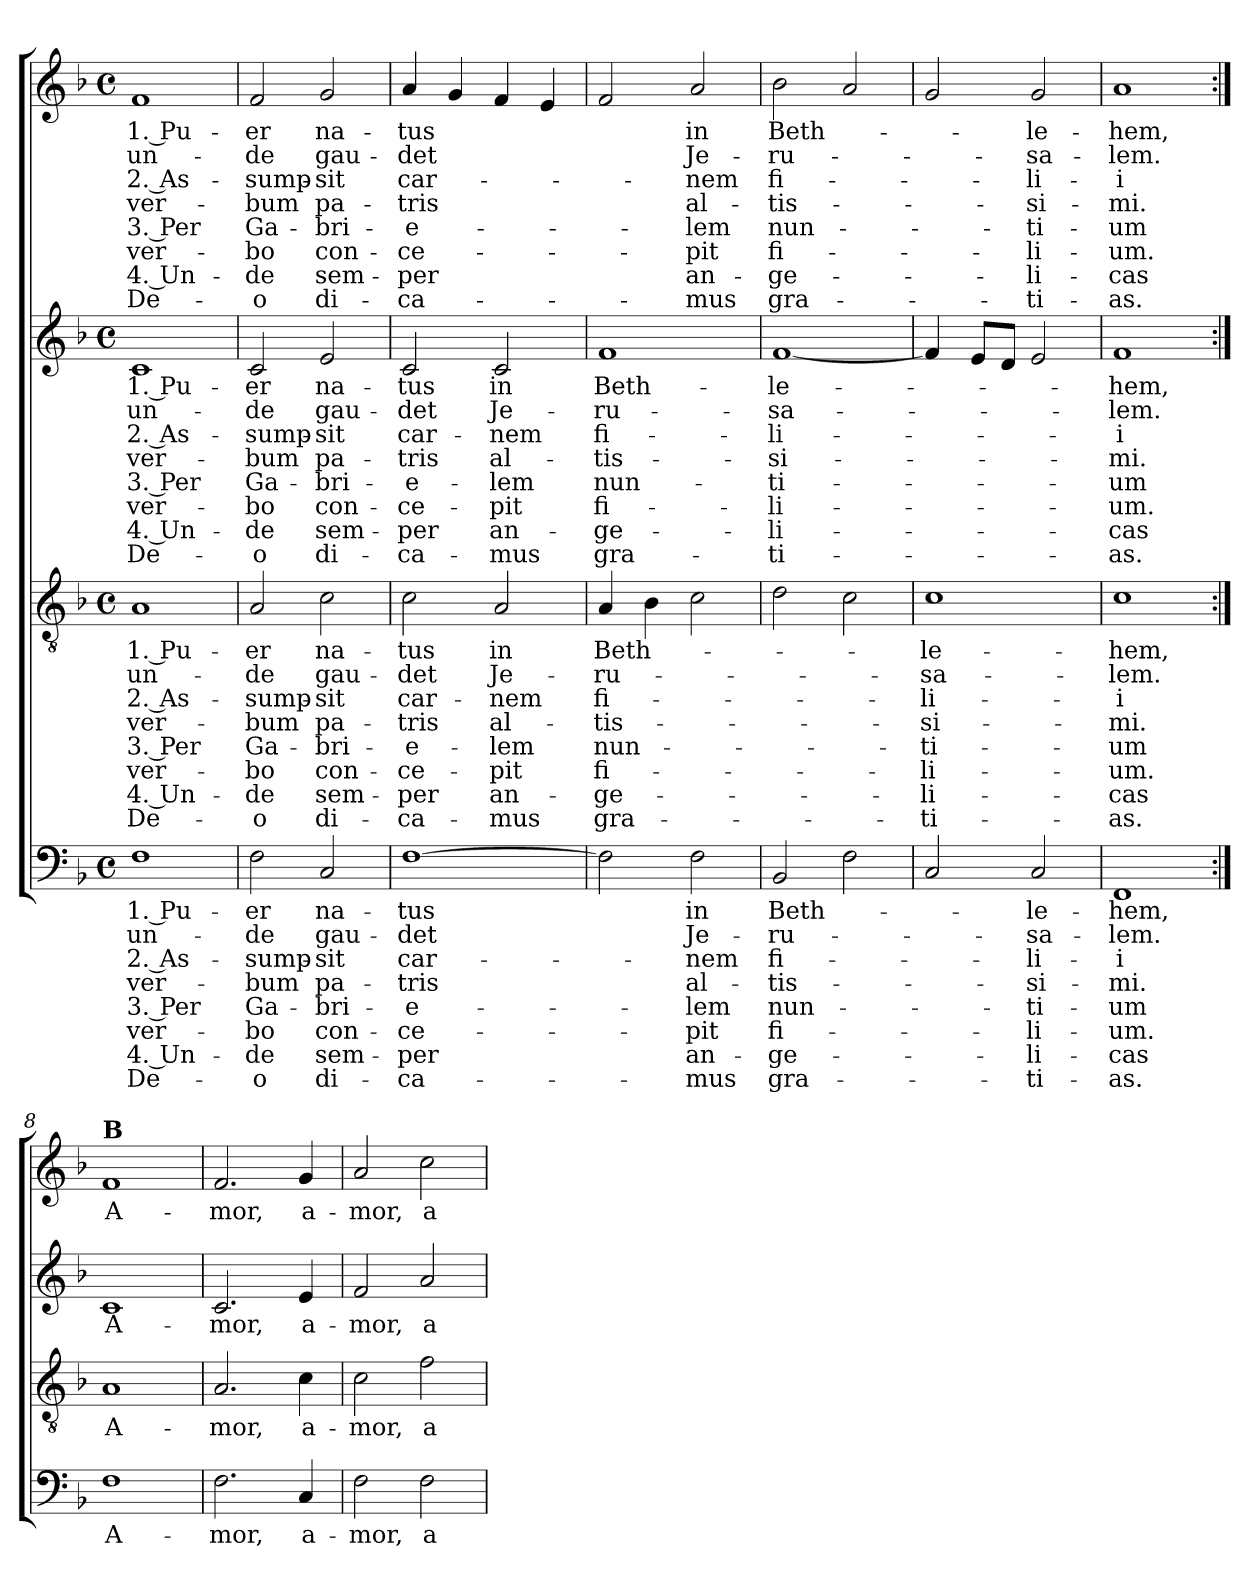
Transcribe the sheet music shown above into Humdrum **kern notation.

**kern	**text	**text	**text	**text	**text	**text	**text	**text	**kern	**text	**text	**text	**text	**text	**text	**text	**text	**kern	**text	**text	**text	**text	**text	**text	**text	**text	**kern	**text	**text	**text	**text	**text	**text	**text	**text
*part4	*part4	*part4	*part4	*part4	*part4	*part4	*part4	*part4	*part3	*part3	*part3	*part3	*part3	*part3	*part3	*part3	*part3	*part2	*part2	*part2	*part2	*part2	*part2	*part2	*part2	*part2	*part1	*part1	*part1	*part1	*part1	*part1	*part1	*part1	*part1
*staff4	*staff4	*staff4	*staff4	*staff4	*staff4	*staff4	*staff4	*staff4	*staff3	*staff3	*staff3	*staff3	*staff3	*staff3	*staff3	*staff3	*staff3	*staff2	*staff2	*staff2	*staff2	*staff2	*staff2	*staff2	*staff2	*staff2	*staff1	*staff1	*staff1	*staff1	*staff1	*staff1	*staff1	*staff1	*staff1
*clefF4	*	*	*	*	*	*	*	*	*clefGv2	*	*	*	*	*	*	*	*	*clefG2	*	*	*	*	*	*	*	*	*clefG2	*	*	*	*	*	*	*	*
*k[b-]	*	*	*	*	*	*	*	*	*k[b-]	*	*	*	*	*	*	*	*	*k[b-]	*	*	*	*	*	*	*	*	*k[b-]	*	*	*	*	*	*	*	*
*F:	*	*	*	*	*	*	*	*	*F:	*	*	*	*	*	*	*	*	*F:	*	*	*	*	*	*	*	*	*F:	*	*	*	*	*	*	*	*
*M4/4	*	*	*	*	*	*	*	*	*M4/4	*	*	*	*	*	*	*	*	*M4/4	*	*	*	*	*	*	*	*	*M4/4	*	*	*	*	*	*	*	*
*met(c)	*	*	*	*	*	*	*	*	*met(c)	*	*	*	*	*	*	*	*	*met(c)	*	*	*	*	*	*	*	*	*met(c)	*	*	*	*	*	*	*	*
=1	=1	=1	=1	=1	=1	=1	=1	=1	=1	=1	=1	=1	=1	=1	=1	=1	=1	=1	=1	=1	=1	=1	=1	=1	=1	=1	=1	=1	=1	=1	=1	=1	=1	=1	=1
!	!LO:LY:b	!LO:LY:b	!LO:LY:b	!LO:LY:b	!LO:LY:b	!LO:LY:b	!LO:LY:b	!LO:LY:b	!	!LO:LY:b	!LO:LY:b	!LO:LY:b	!LO:LY:b	!LO:LY:b	!LO:LY:b	!LO:LY:b	!LO:LY:b	!	!LO:LY:b	!LO:LY:b	!LO:LY:b	!LO:LY:b	!LO:LY:b	!LO:LY:b	!LO:LY:b	!LO:LY:b	!	!LO:LY:b	!LO:LY:b	!LO:LY:b	!LO:LY:b	!LO:LY:b	!LO:LY:b	!LO:LY:b	!LO:LY:b
1F	1. Pu-	un-	2. As-	ver-	3. Per	ver-	4. Un-	De-	1A	1. Pu-	un-	2. As-	ver-	3. Per	ver-	4. Un-	De-	1c	1. Pu-	un-	2. As-	ver-	3. Per	ver-	4. Un-	De-	1f	1. Pu-	un-	2. As-	ver-	3. Per	ver-	4. Un-	De-
=2	=2	=2	=2	=2	=2	=2	=2	=2	=2	=2	=2	=2	=2	=2	=2	=2	=2	=2	=2	=2	=2	=2	=2	=2	=2	=2	=2	=2	=2	=2	=2	=2	=2	=2	=2
!	!LO:LY:b	!LO:LY:b	!LO:LY:b	!LO:LY:b	!LO:LY:b	!LO:LY:b	!LO:LY:b	!LO:LY:b	!	!LO:LY:b	!LO:LY:b	!LO:LY:b	!LO:LY:b	!LO:LY:b	!LO:LY:b	!LO:LY:b	!LO:LY:b	!	!LO:LY:b	!LO:LY:b	!LO:LY:b	!LO:LY:b	!LO:LY:b	!LO:LY:b	!LO:LY:b	!LO:LY:b	!	!LO:LY:b	!LO:LY:b	!LO:LY:b	!LO:LY:b	!LO:LY:b	!LO:LY:b	!LO:LY:b	!LO:LY:b
2F\	-er	-de	-sump-	-bum	Ga-	-bo	-de	-o	2A/	-er	-de	-sump-	-bum	Ga-	-bo	-de	-o	2c/	-er	-de	-sump-	-bum	Ga-	-bo	-de	-o	2f/	-er	-de	-sump-	-bum	Ga-	-bo	-de	-o
!	!LO:LY:b	!LO:LY:b	!LO:LY:b	!LO:LY:b	!LO:LY:b	!LO:LY:b	!LO:LY:b	!LO:LY:b	!	!LO:LY:b	!LO:LY:b	!LO:LY:b	!LO:LY:b	!LO:LY:b	!LO:LY:b	!LO:LY:b	!LO:LY:b	!	!LO:LY:b	!LO:LY:b	!LO:LY:b	!LO:LY:b	!LO:LY:b	!LO:LY:b	!LO:LY:b	!LO:LY:b	!	!LO:LY:b	!LO:LY:b	!LO:LY:b	!LO:LY:b	!LO:LY:b	!LO:LY:b	!LO:LY:b	!LO:LY:b
2C/	na-	gau-	-sit	pa-	-bri-	con-	sem-	di-	2c\	na-	gau-	-sit	pa-	-bri-	con-	sem-	di-	2e/	na-	gau-	-sit	pa-	-bri-	con-	sem-	di-	2g/	na-	gau-	-sit	pa-	-bri-	con-	sem-	di-
=3	=3	=3	=3	=3	=3	=3	=3	=3	=3	=3	=3	=3	=3	=3	=3	=3	=3	=3	=3	=3	=3	=3	=3	=3	=3	=3	=3	=3	=3	=3	=3	=3	=3	=3	=3
!	!LO:LY:b	!LO:LY:b	!LO:LY:b	!LO:LY:b	!LO:LY:b	!LO:LY:b	!LO:LY:b	!LO:LY:b	!	!LO:LY:b	!LO:LY:b	!LO:LY:b	!LO:LY:b	!LO:LY:b	!LO:LY:b	!LO:LY:b	!LO:LY:b	!	!LO:LY:b	!LO:LY:b	!LO:LY:b	!LO:LY:b	!LO:LY:b	!LO:LY:b	!LO:LY:b	!LO:LY:b	!	!LO:LY:b	!LO:LY:b	!LO:LY:b	!LO:LY:b	!LO:LY:b	!LO:LY:b	!LO:LY:b	!LO:LY:b
[1F	-tus	-det	car-	-tris	-e-	-ce-	-per	-ca-	2c\	-tus	-det	car-	-tris	-e-	-ce-	-per	-ca-	2c/	-tus	-det	car-	-tris	-e-	-ce-	-per	-ca-	4a/	-tus	-det	car-	-tris	-e-	-ce-	-per	-ca-
.	.	.	.	.	.	.	.	.	.	.	.	.	.	.	.	.	.	.	.	.	.	.	.	.	.	.	4g/	.	.	.	.	.	.	.	.
!	!	!	!	!	!	!	!	!	!	!LO:LY:b	!LO:LY:b	!LO:LY:b	!LO:LY:b	!LO:LY:b	!LO:LY:b	!LO:LY:b	!LO:LY:b	!	!LO:LY:b	!LO:LY:b	!LO:LY:b	!LO:LY:b	!LO:LY:b	!LO:LY:b	!LO:LY:b	!LO:LY:b	!	!	!	!	!	!	!	!	!
.	.	.	.	.	.	.	.	.	2A/	in	Je-	-nem	al-	-lem	-pit	an-	-mus	2c/	in	Je-	-nem	al-	-lem	-pit	an-	-mus	4f/	.	.	.	.	.	.	.	.
.	.	.	.	.	.	.	.	.	.	.	.	.	.	.	.	.	.	.	.	.	.	.	.	.	.	.	4e/	.	.	.	.	.	.	.	.
=4	=4	=4	=4	=4	=4	=4	=4	=4	=4	=4	=4	=4	=4	=4	=4	=4	=4	=4	=4	=4	=4	=4	=4	=4	=4	=4	=4	=4	=4	=4	=4	=4	=4	=4	=4
!	!	!	!	!	!	!	!	!	!	!LO:LY:b	!LO:LY:b	!LO:LY:b	!LO:LY:b	!LO:LY:b	!LO:LY:b	!LO:LY:b	!LO:LY:b	!	!LO:LY:b	!LO:LY:b	!LO:LY:b	!LO:LY:b	!LO:LY:b	!LO:LY:b	!LO:LY:b	!LO:LY:b	!	!	!	!	!	!	!	!	!
2F\]	.	.	.	.	.	.	.	.	4A/	Beth-	-ru-	fi-	-tis-	nun-	fi-	-ge-	gra-	1f	Beth-	-ru-	fi-	-tis-	nun-	fi-	-ge-	gra-	2f/	.	.	.	.	.	.	.	.
.	.	.	.	.	.	.	.	.	4B-\	.	.	.	.	.	.	.	.	.	.	.	.	.	.	.	.	.	.	.	.	.	.	.	.	.	.
!	!LO:LY:b	!LO:LY:b	!LO:LY:b	!LO:LY:b	!LO:LY:b	!LO:LY:b	!LO:LY:b	!LO:LY:b	!	!	!	!	!	!	!	!	!	!	!	!	!	!	!	!	!	!	!	!LO:LY:b	!LO:LY:b	!LO:LY:b	!LO:LY:b	!LO:LY:b	!LO:LY:b	!LO:LY:b	!LO:LY:b
2F\	in	Je-	-nem	al-	-lem	-pit	an-	-mus	2c\	.	.	.	.	.	.	.	.	.	.	.	.	.	.	.	.	.	2a/	in	Je-	-nem	al-	-lem	-pit	an-	-mus
=5	=5	=5	=5	=5	=5	=5	=5	=5	=5	=5	=5	=5	=5	=5	=5	=5	=5	=5	=5	=5	=5	=5	=5	=5	=5	=5	=5	=5	=5	=5	=5	=5	=5	=5	=5
!	!LO:LY:b	!LO:LY:b	!LO:LY:b	!LO:LY:b	!LO:LY:b	!LO:LY:b	!LO:LY:b	!LO:LY:b	!	!	!	!	!	!	!	!	!	!	!LO:LY:b	!LO:LY:b	!LO:LY:b	!LO:LY:b	!LO:LY:b	!LO:LY:b	!LO:LY:b	!LO:LY:b	!	!LO:LY:b	!LO:LY:b	!LO:LY:b	!LO:LY:b	!LO:LY:b	!LO:LY:b	!LO:LY:b	!LO:LY:b
2BB-/	Beth-	-ru-	fi-	-tis-	nun-	fi-	-ge-	gra-	2d\	.	.	.	.	.	.	.	.	[1f	-le-	-sa-	-li-	-si-	-ti-	-li-	-li-	-ti-	2b-\	Beth-	-ru-	fi-	-tis-	nun-	fi-	-ge-	gra-
2F\	.	.	.	.	.	.	.	.	2c\	.	.	.	.	.	.	.	.	.	.	.	.	.	.	.	.	.	2a/	.	.	.	.	.	.	.	.
=6	=6	=6	=6	=6	=6	=6	=6	=6	=6	=6	=6	=6	=6	=6	=6	=6	=6	=6	=6	=6	=6	=6	=6	=6	=6	=6	=6	=6	=6	=6	=6	=6	=6	=6	=6
!	!	!	!	!	!	!	!	!	!	!LO:LY:b	!LO:LY:b	!LO:LY:b	!LO:LY:b	!LO:LY:b	!LO:LY:b	!LO:LY:b	!LO:LY:b	!	!	!	!	!	!	!	!	!	!	!	!	!	!	!	!	!	!
2C/	.	.	.	.	.	.	.	.	1c	-le-	-sa-	-li-	-si-	-ti-	-li-	-li-	-ti-	4f/]	.	.	.	.	.	.	.	.	2g/	.	.	.	.	.	.	.	.
.	.	.	.	.	.	.	.	.	.	.	.	.	.	.	.	.	.	8e/L	.	.	.	.	.	.	.	.	.	.	.	.	.	.	.	.	.
.	.	.	.	.	.	.	.	.	.	.	.	.	.	.	.	.	.	8d/J	.	.	.	.	.	.	.	.	.	.	.	.	.	.	.	.	.
!	!LO:LY:b	!LO:LY:b	!LO:LY:b	!LO:LY:b	!LO:LY:b	!LO:LY:b	!LO:LY:b	!LO:LY:b	!	!	!	!	!	!	!	!	!	!	!	!	!	!	!	!	!	!	!	!LO:LY:b	!LO:LY:b	!LO:LY:b	!LO:LY:b	!LO:LY:b	!LO:LY:b	!LO:LY:b	!LO:LY:b
2C/	-le-	-sa-	-li-	-si-	-ti-	-li-	-li-	-ti-	.	.	.	.	.	.	.	.	.	2e/	.	.	.	.	.	.	.	.	2g/	-le-	-sa-	-li-	-si-	-ti-	-li-	-li-	-ti-
=7	=7	=7	=7	=7	=7	=7	=7	=7	=7	=7	=7	=7	=7	=7	=7	=7	=7	=7	=7	=7	=7	=7	=7	=7	=7	=7	=7	=7	=7	=7	=7	=7	=7	=7	=7
!	!LO:LY:b	!LO:LY:b	!LO:LY:b	!LO:LY:b	!LO:LY:b	!LO:LY:b	!LO:LY:b	!LO:LY:b	!	!LO:LY:b	!LO:LY:b	!LO:LY:b	!LO:LY:b	!LO:LY:b	!LO:LY:b	!LO:LY:b	!LO:LY:b	!	!LO:LY:b	!LO:LY:b	!LO:LY:b	!LO:LY:b	!LO:LY:b	!LO:LY:b	!LO:LY:b	!LO:LY:b	!	!LO:LY:b	!LO:LY:b	!LO:LY:b	!LO:LY:b	!LO:LY:b	!LO:LY:b	!LO:LY:b	!LO:LY:b
1FF	-hem,	-lem.	-i	-mi.	-um	-um.	-cas	-as.	1c	-hem,	-lem.	-i	-mi.	-um	-um.	-cas	-as.	1f	-hem,	-lem.	-i	-mi.	-um	-um.	-cas	-as.	1a	-hem,	-lem.	-i	-mi.	-um	-um.	-cas	-as.
!!LO:LB:g=z
=8:|!	=8:|!	=8:|!	=8:|!	=8:|!	=8:|!	=8:|!	=8:|!	=8:|!	=8:|!	=8:|!	=8:|!	=8:|!	=8:|!	=8:|!	=8:|!	=8:|!	=8:|!	=8:|!	=8:|!	=8:|!	=8:|!	=8:|!	=8:|!	=8:|!	=8:|!	=8:|!	=8:|!	=8:|!	=8:|!	=8:|!	=8:|!	=8:|!	=8:|!	=8:|!	=8:|!
!	!	!	!	!	!	!	!	!	!	!	!	!	!	!	!	!	!	!	!	!	!	!	!	!	!	!	!LO:TX:a:B:t=B	!	!	!	!	!	!	!	!
!	!LO:LY:b	!	!	!	!	!	!	!	!	!LO:LY:b	!	!	!	!	!	!	!	!	!LO:LY:b	!	!	!	!	!	!	!	!	!LO:LY:b	!	!	!	!	!	!	!
1F	A-	.	.	.	.	.	.	.	1A	A-	.	.	.	.	.	.	.	1c	A-	.	.	.	.	.	.	.	1f	A-	.	.	.	.	.	.	.
=9	=9	=9	=9	=9	=9	=9	=9	=9	=9	=9	=9	=9	=9	=9	=9	=9	=9	=9	=9	=9	=9	=9	=9	=9	=9	=9	=9	=9	=9	=9	=9	=9	=9	=9	=9
!	!LO:LY:b	!	!	!	!	!	!	!	!	!LO:LY:b	!	!	!	!	!	!	!	!	!LO:LY:b	!	!	!	!	!	!	!	!	!LO:LY:b	!	!	!	!	!	!	!
2.F\	-mor,	.	.	.	.	.	.	.	2.A/	-mor,	.	.	.	.	.	.	.	2.c/	-mor,	.	.	.	.	.	.	.	2.f/	-mor,	.	.	.	.	.	.	.
!	!LO:LY:b	!	!	!	!	!	!	!	!	!LO:LY:b	!	!	!	!	!	!	!	!	!LO:LY:b	!	!	!	!	!	!	!	!	!LO:LY:b	!	!	!	!	!	!	!
4C/	a-	.	.	.	.	.	.	.	4c\	a-	.	.	.	.	.	.	.	4e/	a-	.	.	.	.	.	.	.	4g/	a-	.	.	.	.	.	.	.
=10	=10	=10	=10	=10	=10	=10	=10	=10	=10	=10	=10	=10	=10	=10	=10	=10	=10	=10	=10	=10	=10	=10	=10	=10	=10	=10	=10	=10	=10	=10	=10	=10	=10	=10	=10
!	!LO:LY:b	!	!	!	!	!	!	!	!	!LO:LY:b	!	!	!	!	!	!	!	!	!LO:LY:b	!	!	!	!	!	!	!	!	!LO:LY:b	!	!	!	!	!	!	!
2F\	-mor,	.	.	.	.	.	.	.	2c\	-mor,	.	.	.	.	.	.	.	2f/	-mor,	.	.	.	.	.	.	.	2a/	-mor,	.	.	.	.	.	.	.
!	!LO:LY:b	!	!	!	!	!	!	!	!	!LO:LY:b	!	!	!	!	!	!	!	!	!LO:LY:b	!	!	!	!	!	!	!	!	!LO:LY:b	!	!	!	!	!	!	!
2F\	a-	.	.	.	.	.	.	.	2f\	a-	.	.	.	.	.	.	.	2a/	a-	.	.	.	.	.	.	.	2cc\	a-	.	.	.	.	.	.	.
=	=	=	=	=	=	=	=	=	=	=	=	=	=	=	=	=	=	=	=	=	=	=	=	=	=	=	=	=	=	=	=	=	=	=	=
*-	*-	*-	*-	*-	*-	*-	*-	*-	*-	*-	*-	*-	*-	*-	*-	*-	*-	*-	*-	*-	*-	*-	*-	*-	*-	*-	*-	*-	*-	*-	*-	*-	*-	*-	*-
